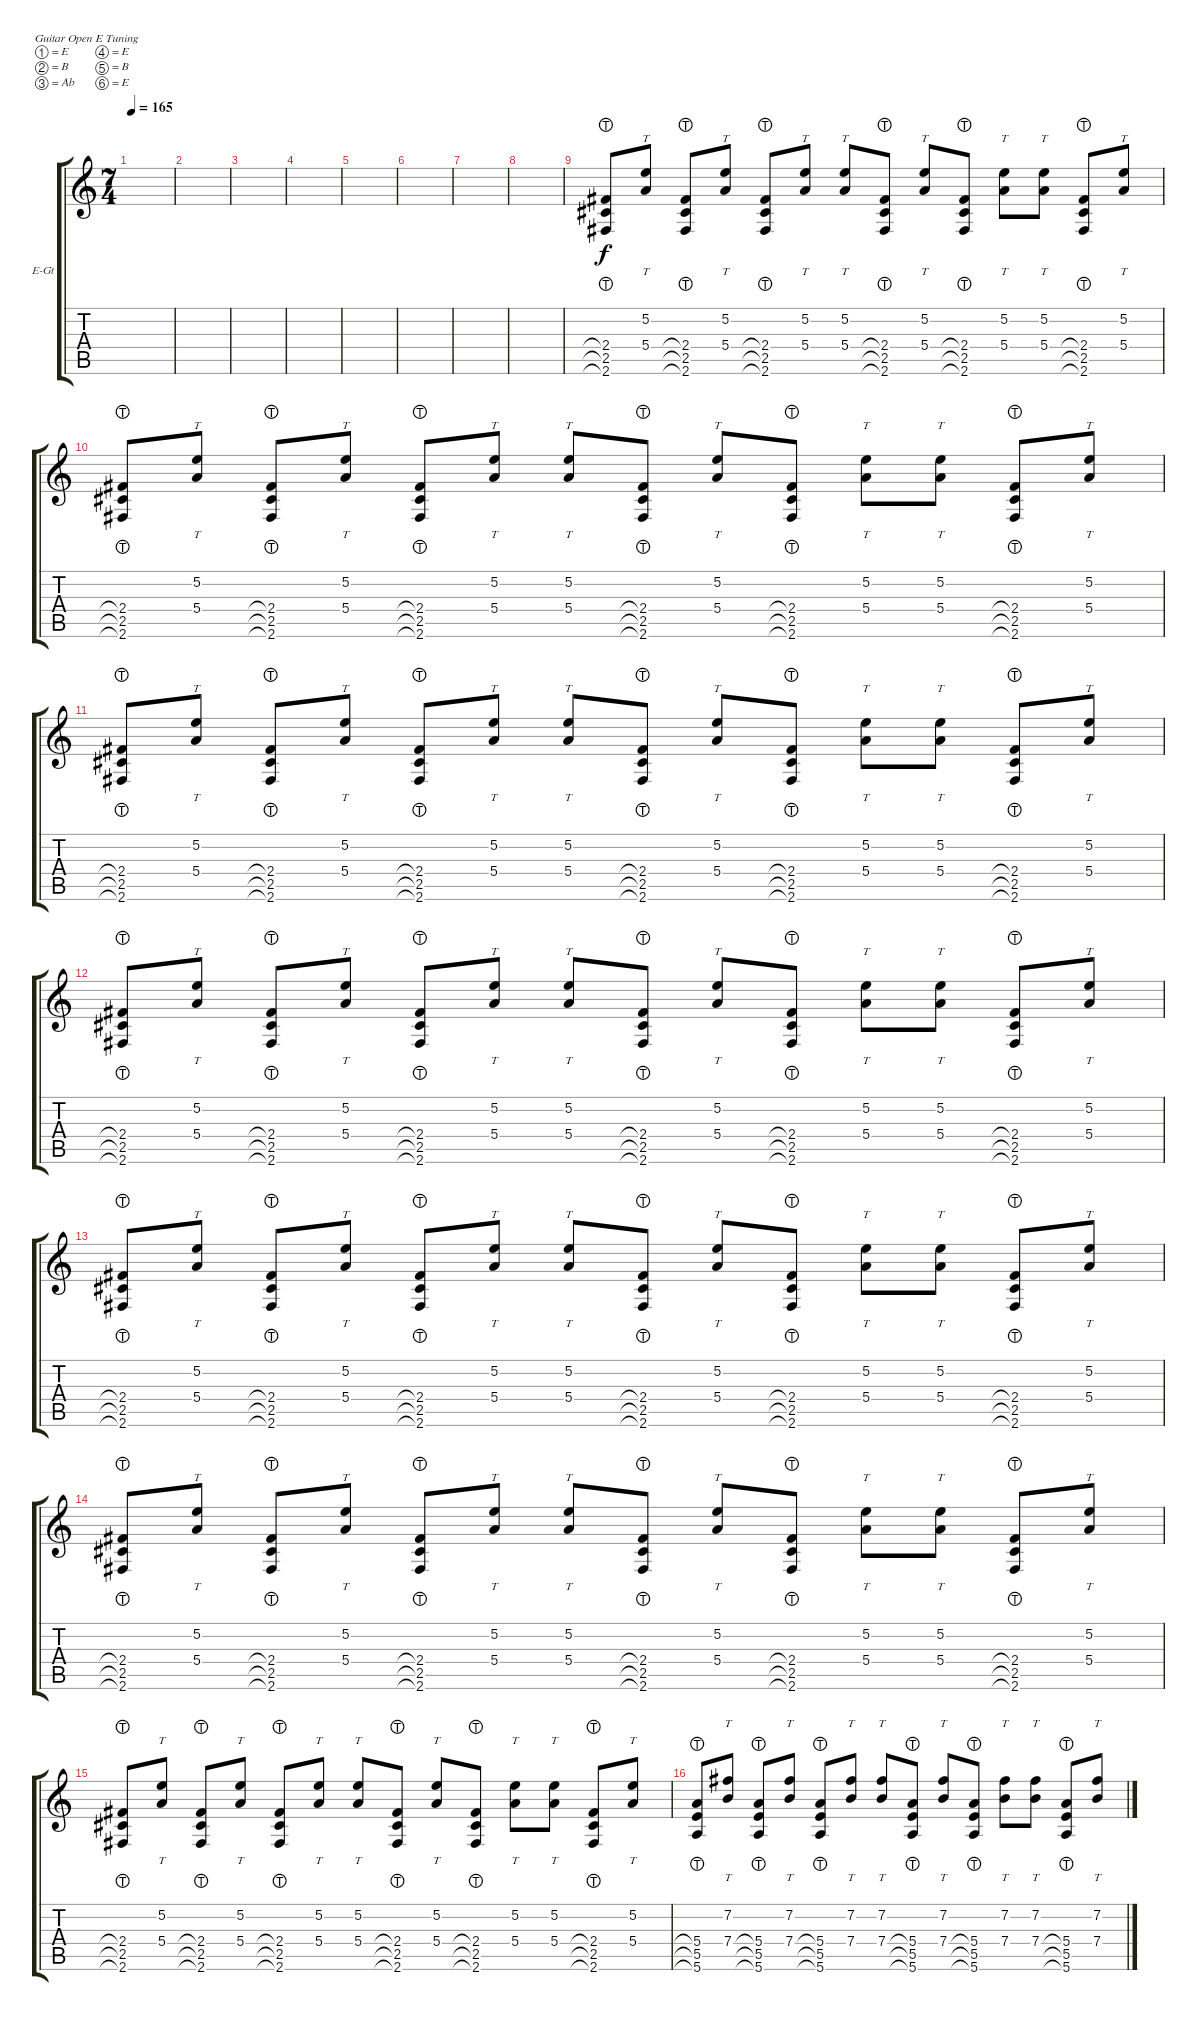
\defaultSystemsLayout 4
\bracketExtendMode groupsimilarinstruments
\firstSystemTrackNameOrientation horizontal
\otherSystemsTrackNameOrientation horizontal
\track ("Electric Guitar" "E-Gt") {instrument electricguitarclean}
\staff {score tabs}
\tuning (E4 B3 Ab3 E3 B2 E2)
\ts (7 4)
\tempo 165
\clef g2
\ks c
|
|
|
|
|
|
|
|
(2.6{lht} 2.5{lht} 2.4{lht}).8 (5.4 5.2).8{tt} (2.6{lht} 2.5{lht} 2.4{lht}).8 (5.4 5.2).8{tt} (2.6{lht} 2.5{lht} 2.4{lht}).8 (5.4 5.2).8{tt} (5.4 5.2).8{tt} (2.6{lht} 2.5{lht} 2.4{lht}).8 (5.4 5.2).8{tt} (2.6{lht} 2.5{lht} 2.4{lht}).8 (5.4 5.2).8{tt} (5.4 5.2).8{tt} (2.6{lht} 2.5{lht} 2.4{lht}).8 (5.4 5.2).8{tt} |
(2.6{lht} 2.5{lht} 2.4{lht}).8 (5.4 5.2).8{tt} (2.6{lht} 2.5{lht} 2.4{lht}).8 (5.4 5.2).8{tt} (2.6{lht} 2.5{lht} 2.4{lht}).8 (5.4 5.2).8{tt} (5.4 5.2).8{tt} (2.6{lht} 2.5{lht} 2.4{lht}).8 (5.4 5.2).8{tt} (2.6{lht} 2.5{lht} 2.4{lht}).8 (5.4 5.2).8{tt} (5.4 5.2).8{tt} (2.6{lht} 2.5{lht} 2.4{lht}).8 (5.4 5.2).8{tt} |
(2.6{lht} 2.5{lht} 2.4{lht}).8 (5.4 5.2).8{tt} (2.6{lht} 2.5{lht} 2.4{lht}).8 (5.4 5.2).8{tt} (2.6{lht} 2.5{lht} 2.4{lht}).8 (5.4 5.2).8{tt} (5.4 5.2).8{tt} (2.6{lht} 2.5{lht} 2.4{lht}).8 (5.4 5.2).8{tt} (2.6{lht} 2.5{lht} 2.4{lht}).8 (5.4 5.2).8{tt} (5.4 5.2).8{tt} (2.6{lht} 2.5{lht} 2.4{lht}).8 (5.4 5.2).8{tt} |
(2.6{lht} 2.5{lht} 2.4{lht}).8 (5.4 5.2).8{tt} (2.6{lht} 2.5{lht} 2.4{lht}).8 (5.4 5.2).8{tt} (2.6{lht} 2.5{lht} 2.4{lht}).8 (5.4 5.2).8{tt} (5.4 5.2).8{tt} (2.6{lht} 2.5{lht} 2.4{lht}).8 (5.4 5.2).8{tt} (2.6{lht} 2.5{lht} 2.4{lht}).8 (5.4 5.2).8{tt} (5.4 5.2).8{tt} (2.6{lht} 2.5{lht} 2.4{lht}).8 (5.4 5.2).8{tt} |
(2.6{lht} 2.5{lht} 2.4{lht}).8 (5.4 5.2).8{tt} (2.6{lht} 2.5{lht} 2.4{lht}).8 (5.4 5.2).8{tt} (2.6{lht} 2.5{lht} 2.4{lht}).8 (5.4 5.2).8{tt} (5.4 5.2).8{tt} (2.6{lht} 2.5{lht} 2.4{lht}).8 (5.4 5.2).8{tt} (2.6{lht} 2.5{lht} 2.4{lht}).8 (5.4 5.2).8{tt} (5.4 5.2).8{tt} (2.6{lht} 2.5{lht} 2.4{lht}).8 (5.4 5.2).8{tt} |
(2.6{lht} 2.5{lht} 2.4{lht}).8 (5.4 5.2).8{tt} (2.6{lht} 2.5{lht} 2.4{lht}).8 (5.4 5.2).8{tt} (2.6{lht} 2.5{lht} 2.4{lht}).8 (5.4 5.2).8{tt} (5.4 5.2).8{tt} (2.6{lht} 2.5{lht} 2.4{lht}).8 (5.4 5.2).8{tt} (2.6{lht} 2.5{lht} 2.4{lht}).8 (5.4 5.2).8{tt} (5.4 5.2).8{tt} (2.6{lht} 2.5{lht} 2.4{lht}).8 (5.4 5.2).8{tt} |
(2.6{lht} 2.5{lht} 2.4{lht}).8 (5.4 5.2).8{tt} (2.6{lht} 2.5{lht} 2.4{lht}).8 (5.4 5.2).8{tt} (2.6{lht} 2.5{lht} 2.4{lht}).8 (5.4 5.2).8{tt} (5.4 5.2).8{tt} (2.6{lht} 2.5{lht} 2.4{lht}).8 (5.4 5.2).8{tt} (2.6{lht} 2.5{lht} 2.4{lht}).8 (5.4 5.2).8{tt} (5.4 5.2).8{tt} (2.6{lht} 2.5{lht} 2.4{lht}).8 (5.4 5.2).8{tt} |
(5.6{lht} 5.5{lht} 5.4{lht}).8 (7.4 7.2).8{tt} (5.6{lht} 5.5{lht} 5.4{lht}).8 (7.4 7.2).8{tt} (5.6{lht} 5.5{lht} 5.4{lht}).8 (7.4 7.2).8{tt} (7.4 7.2).8{tt} (5.6{lht} 5.5{lht} 5.4{lht}).8 (7.4 7.2).8{tt} (5.6{lht} 5.5{lht} 5.4{lht}).8 (7.4 7.2).8{tt} (7.4 7.2).8{tt} (5.6{lht} 5.5{lht} 5.4{lht}).8 (7.4 7.2).8{tt}
